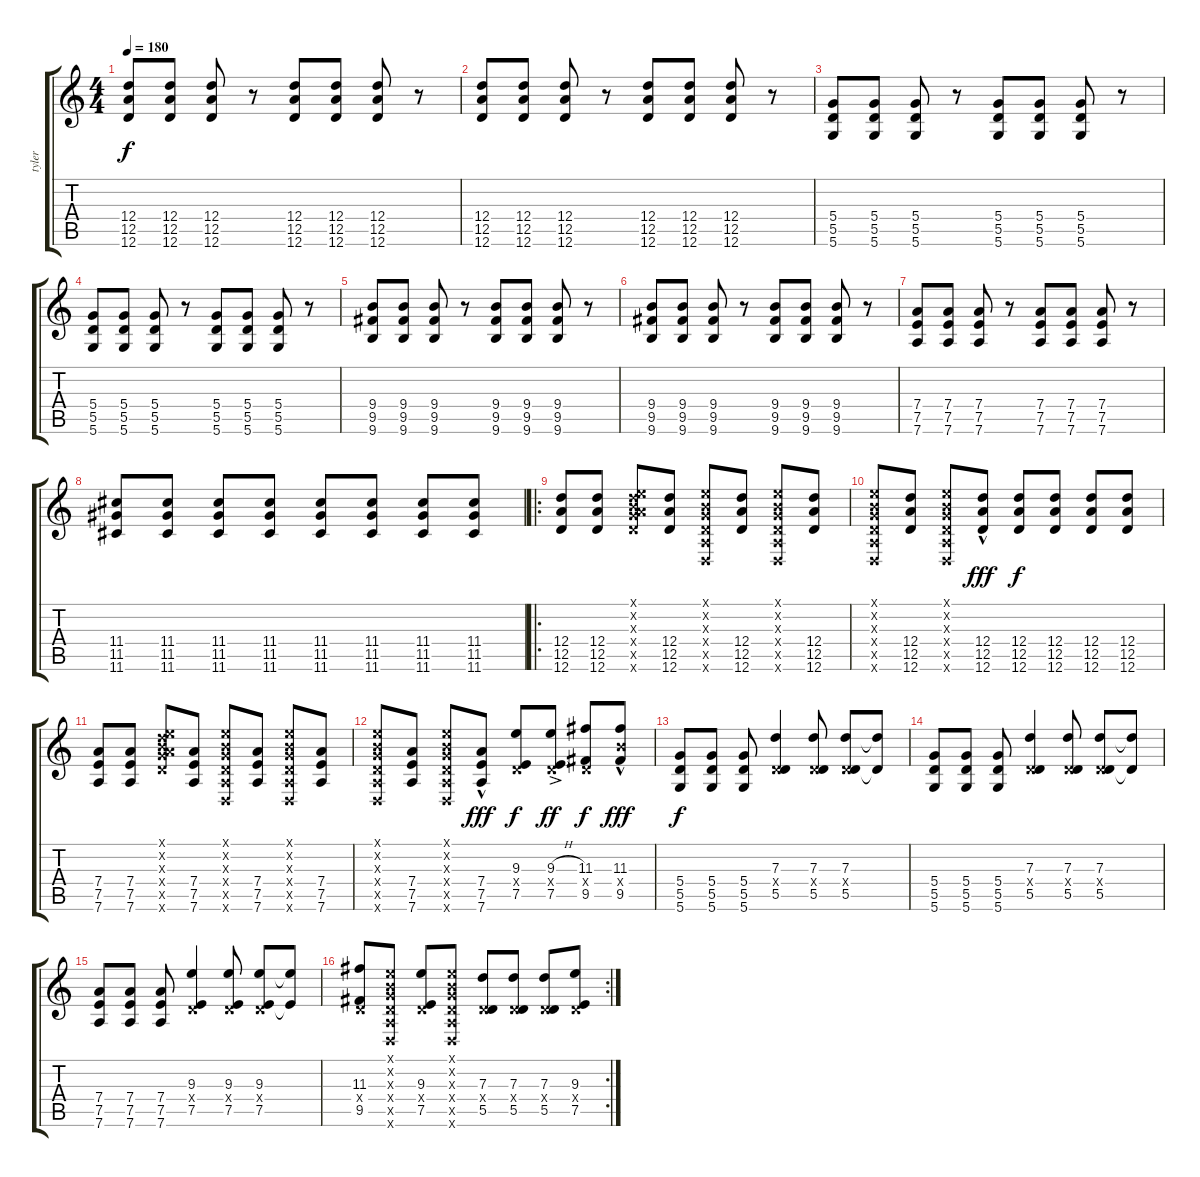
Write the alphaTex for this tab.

\track ("tyler" "tyler") {instrument distortionguitar}
\staff {score tabs}
\tuning (E4 B3 G3 D3 A2 D2) {hide}
\ts (4 4)
\tempo 180
\clef g2
\ks c
(12.4 12.5 12.6).8{dy f} (12.4 12.5 12.6).8 (12.4 12.5 12.6).8 r.8 (12.4 12.5 12.6).8 (12.4 12.5 12.6).8 (12.4 12.5 12.6).8 r.8 |
(12.4 12.5 12.6).8 (12.4 12.5 12.6).8 (12.4 12.5 12.6).8 r.8 (12.4 12.5 12.6).8 (12.4 12.5 12.6).8 (12.4 12.5 12.6).8 r.8 |
(5.4 5.5 5.6).8 (5.4 5.5 5.6).8 (5.4 5.5 5.6).8 r.8 (5.4 5.5 5.6).8 (5.4 5.5 5.6).8 (5.4 5.5 5.6).8 r.8 |
(5.4 5.5 5.6).8 (5.4 5.5 5.6).8 (5.4 5.5 5.6).8 r.8 (5.4 5.5 5.6).8 (5.4 5.5 5.6).8 (5.4 5.5 5.6).8 r.8 |
(9.4 9.5 9.6).8 (9.4 9.5 9.6).8 (9.4 9.5 9.6).8 r.8 (9.4 9.5 9.6).8 (9.4 9.5 9.6).8 (9.4 9.5 9.6).8 r.8 |
(9.4 9.5 9.6).8 (9.4 9.5 9.6).8 (9.4 9.5 9.6).8 r.8 (9.4 9.5 9.6).8 (9.4 9.5 9.6).8 (9.4 9.5 9.6).8 r.8 |
(7.4 7.5 7.6).8 (7.4 7.5 7.6).8 (7.4 7.5 7.6).8 r.8 (7.4 7.5 7.6).8 (7.4 7.5 7.6).8 (7.4 7.5 7.6).8 r.8 |
(11.4 11.5 11.6).8 (11.4 11.5 11.6).8 (11.4 11.5 11.6).8 (11.4 11.5 11.6).8 (11.4 11.5 11.6).8 (11.4 11.5 11.6).8 (11.4 11.5 11.6).8 (11.4 11.5 11.6).8 |
\ro
(12.4 12.5 12.6).8 (12.4 12.5 12.6).8 (0.1{x} 0.2{x} 0.3{x} 12.4{x} 12.5{x} 12.6{x}).8 (12.4 12.5 12.6).8 (0.1{x} 0.2{x} 0.3{x} 0.4{x} 0.5{x} 0.6{x}).8 (12.4 12.5 12.6).8 (0.1{x} 0.2{x} 0.3{x} 0.4{x} 0.5{x} 0.6{x}).8 (12.4 12.5 12.6).8 |
(0.1{x} 0.2{x} 0.3{x} 0.4{x} 0.5{x} 0.6{x}).8 (12.4 12.5 12.6).8 (0.1{x} 0.2{x} 0.3{x} 0.4{x} 0.5{x} 0.6{x}).8 (12.4 12.5 12.6{hac}).8{dy fff} (12.4 12.5 12.6).8{dy f} (12.4 12.5 12.6).8 (12.4 12.5 12.6).8 (12.4 12.5 12.6).8 |
(7.4 7.5 7.6).8 (7.4 7.5 7.6).8 (0.1{x} 0.2{x} 0.3{x} 12.4{x} 12.5{x} 12.6{x}).8 (7.4 7.5 7.6).8 (0.1{x} 0.2{x} 0.3{x} 0.4{x} 0.5{x} 0.6{x}).8 (7.4 7.5 7.6).8 (0.1{x} 0.2{x} 0.3{x} 0.4{x} 0.5{x} 0.6{x}).8 (7.4 7.5 7.6).8 |
(0.1{x} 0.2{x} 0.3{x} 0.4{x} 0.5{x} 0.6{x}).8 (7.4 7.5 7.6).8 (0.1{x} 0.2{x} 0.3{x} 0.4{x} 0.5{x} 0.6{x}).8 (7.4 7.5 7.6{hac}).8{dy fff} (9.3 0.4{x} 7.5).8{dy f} (9.3{h} 0.4{x} 7.5{h ac}).8{dy ff} (11.3 0.4{x} 9.5).8{dy f} (11.3 9.4{x} 9.5{hac}).8{dy fff} |
(5.4 5.5 5.6).8{dy f} (5.4 5.5 5.6).8 (5.4 5.5 5.6).8 (7.3 0.4{x} 5.5).4 (7.3 0.4{x} 5.5).8 (7.3 0.4{x} 5.5).8 (7.3{t} 5.5{t}).8 |
(5.4 5.5 5.6).8 (5.4 5.5 5.6).8 (5.4 5.5 5.6).8 (7.3 0.4{x} 5.5).4 (7.3 0.4{x} 5.5).8 (7.3 0.4{x} 5.5).8 (7.3{t} 5.5{t}).8 |
(7.4 7.5 7.6).8 (7.4 7.5 7.6).8 (7.4 7.5 7.6).8 (9.3 0.4{x} 7.5).4 (9.3 0.4{x} 7.5).8 (9.3 0.4{x} 7.5).8 (9.3{t} 7.5{t}).8 |
\rc 2
(11.3 0.4{x} 9.5).8 (0.1{x} 0.2{x} 0.3{x} 0.4{x} 0.5{x} 0.6{x}).8 (9.3 0.4{x} 7.5).8 (0.1{x} 0.2{x} 0.3{x} 0.4{x} 0.5{x} 0.6{x}).8 (7.3 0.4{x} 5.5).8 (7.3 0.4{x} 5.5).8 (7.3 0.4{x} 5.5).8 (9.3 0.4{x} 7.5).8
